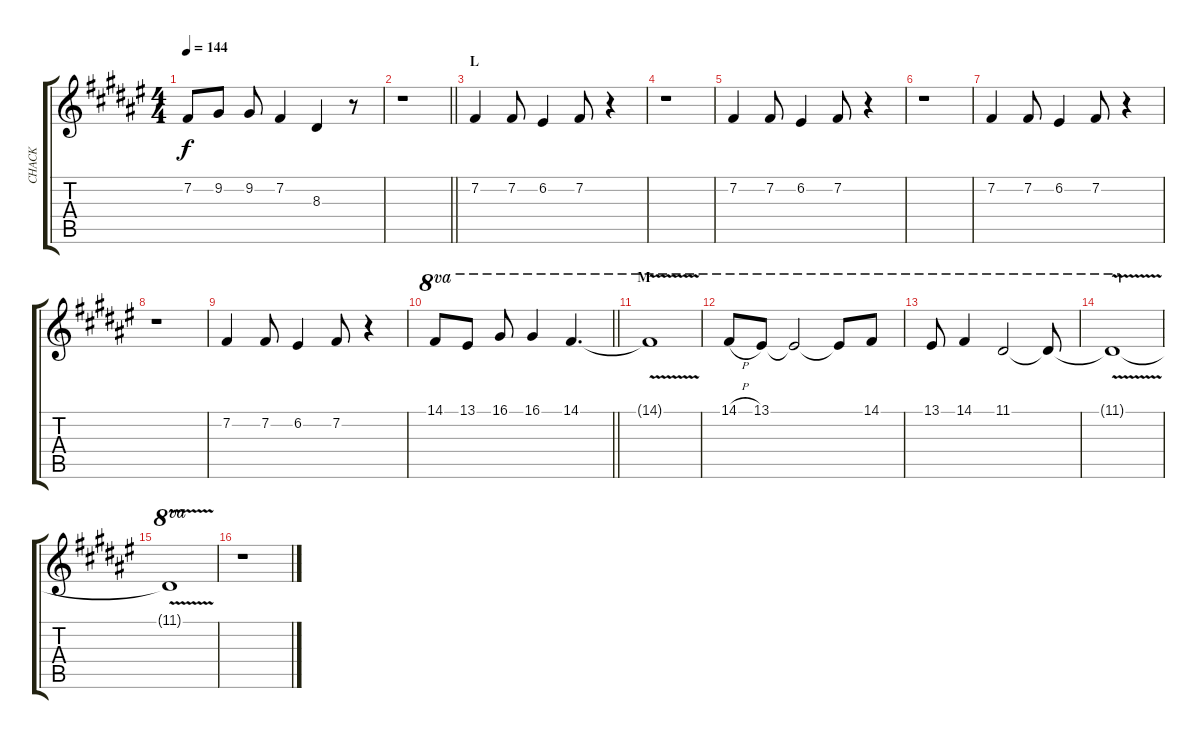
\track ("CHACK" "CHACK") {instrument voiceoohs}
\staff {score tabs}
\tuning (E4 B3 G3 D3 A2 E2) {hide}
\ts (4 4)
\tempo 144
\clef g2
\ks d#minor
7.2.8{dy f} 9.2.8 9.2.8 7.2.4 8.3.4 r.8 |
\barLineRight lightlight
r.1 |
\section ("" "L")
7.2.4 7.2.8 6.2.4 7.2.8 r.4 |
r.1 |
7.2.4 7.2.8 6.2.4 7.2.8 r.4 |
r.1 |
7.2.4 7.2.8 6.2.4 7.2.8 r.4 |
r.1 |
7.2.4 7.2.8 6.2.4 7.2.8 r.4 |
\barLineRight lightlight
14.1.8{ot 8va} 13.1.8{ot 8va} 16.1.8{ot 8va} 16.1.4{ot 8va} 14.1.4{d ot 8va} |
\section ("" "M")
14.1{v t}.1{ot 8va} |
14.1{h}.8{ot 8va} 13.1.8{ot 8va} 13.1{t}.2{ot 8va} 13.1{t}.8{ot 8va} 14.1.8{ot 8va} |
13.1.8{ot 8va} 14.1.4{ot 8va} 11.1.2{ot 8va} 11.1{t}.8{ot 8va} |
11.1{v t}.1{ot 8va} |
11.1{t}.1{ot 8va} |
r.1
